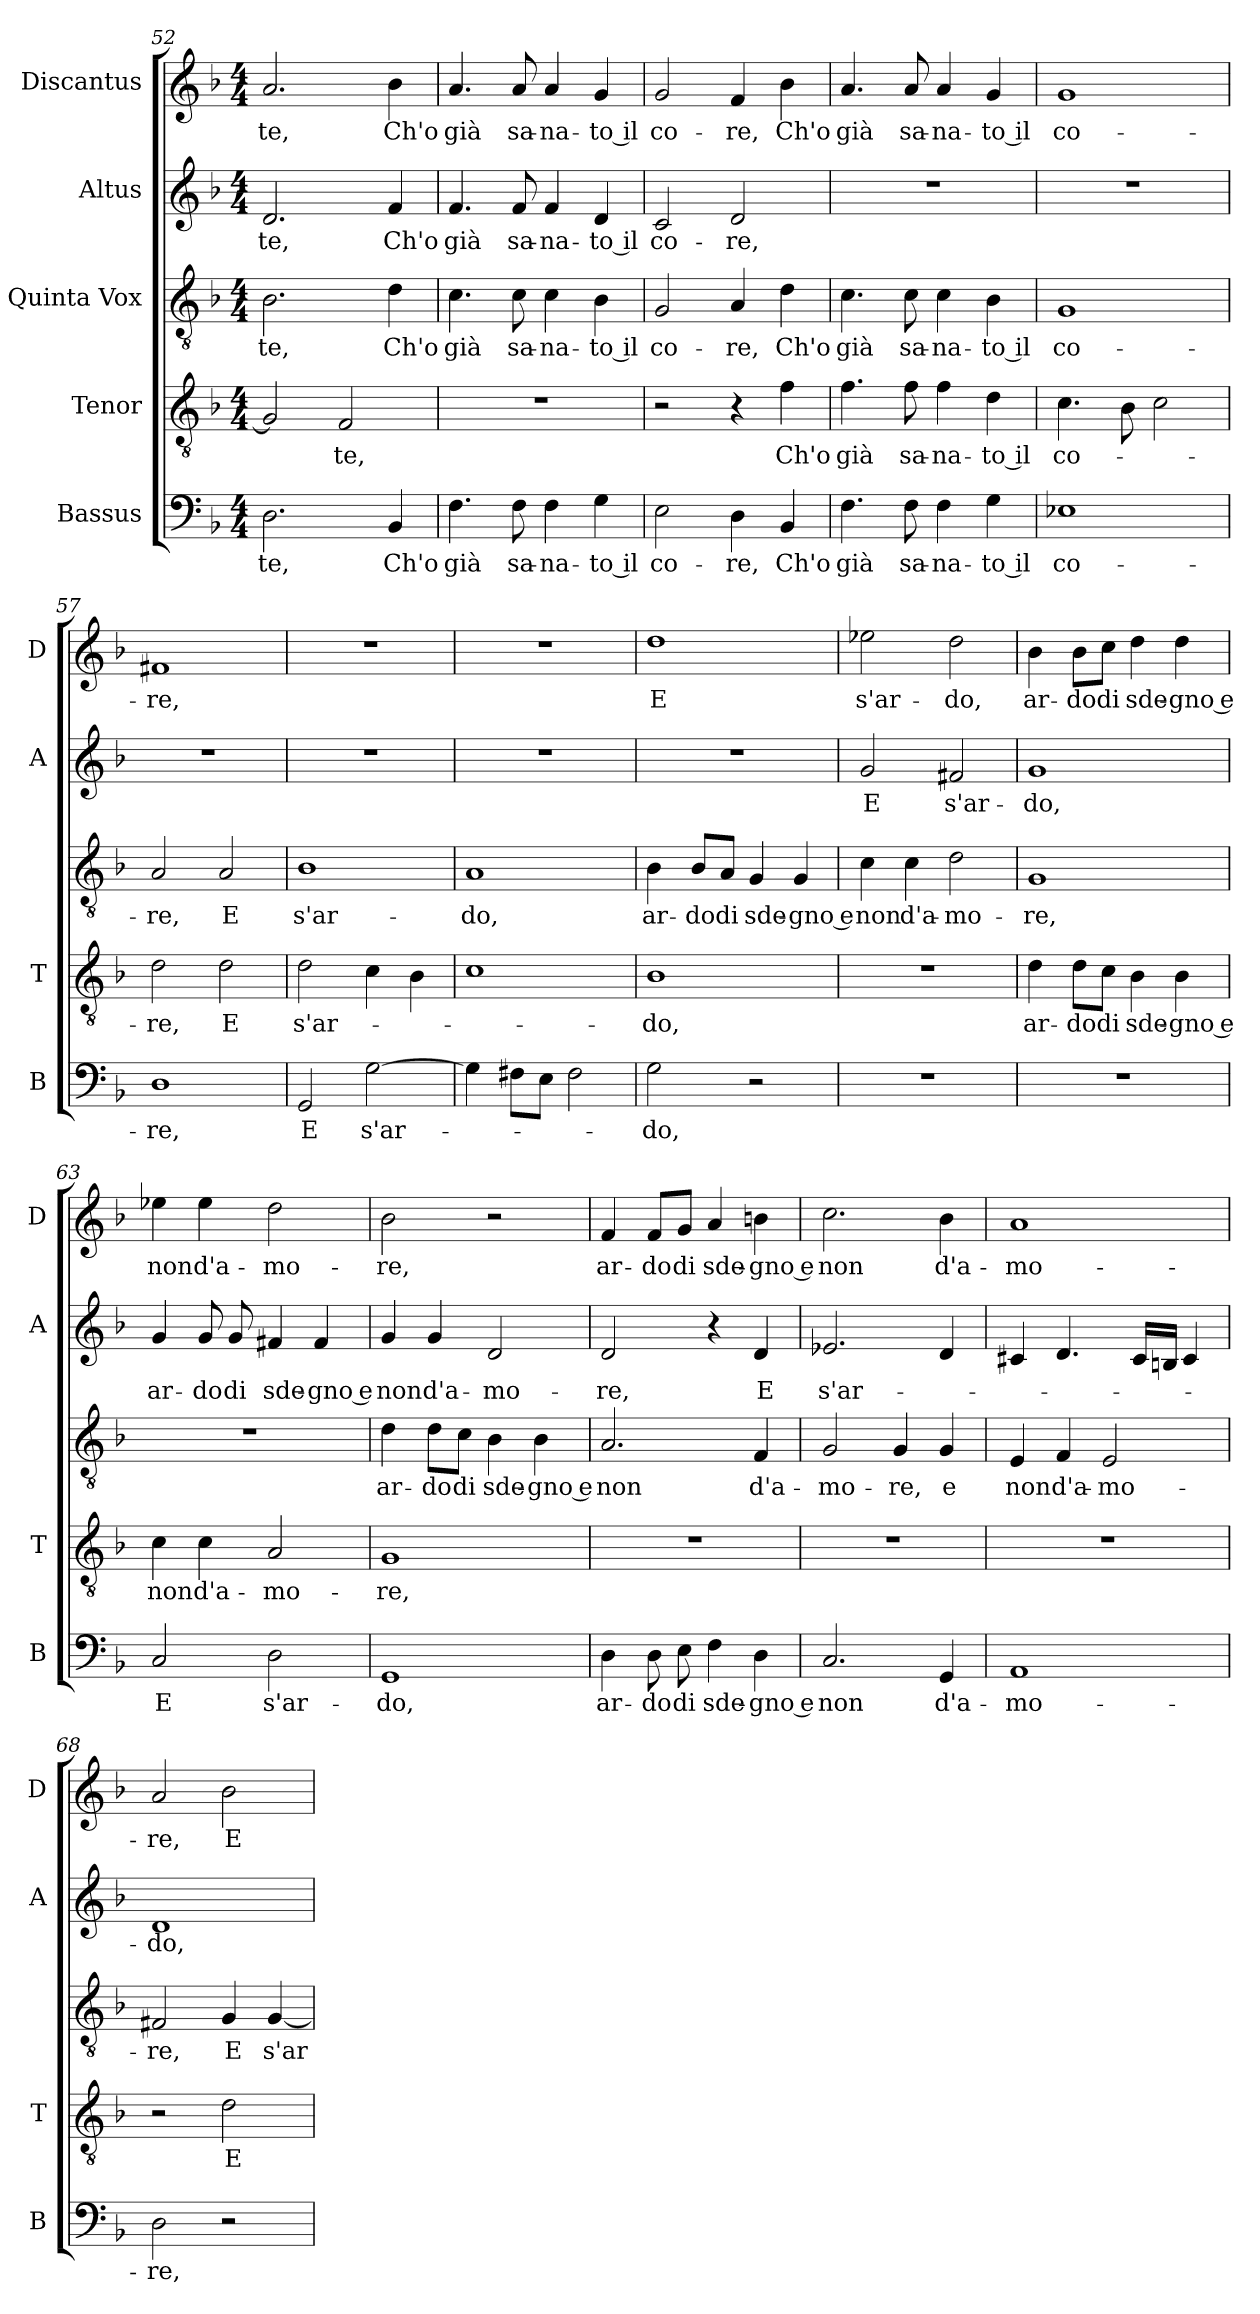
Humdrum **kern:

**kern	**text	**kern	**text	**kern	**text	**kern	**text	**kern	**text
*part5	*part5	*part4	*part4	*part3	*part3	*part2	*part2	*part1	*part1
*staff5	*staff5	*staff4	*staff4	*staff3	*staff3	*staff2	*staff2	*staff1	*staff1
*I"Bassus	*	*I"Tenor	*	*I"Quinta Vox	*	*I"Altus	*	*I"Discantus	*
*I'B	*	*I'T	*	*	*	*I'A	*	*I'D	*
*clefF4	*	*clefGv2	*	*clefGv2	*	*clefG2	*	*clefG2	*
*k[b-]	*	*k[b-]	*	*k[b-]	*	*k[b-]	*	*k[b-]	*
*F:	*	*F:	*	*F:	*	*F:	*	*F:	*
*M4/4	*	*M4/4	*	*M4/4	*	*M4/4	*	*M4/4	*
=52	=52	=52	=52	=52	=52	=52	=52	=52	=52
!	!LO:LY:b	!	!	!	!LO:LY:b	!	!LO:LY:b	!	!LO:LY:b
2.D\	-te,	2G/]	.	2.B-\	-te,	2.d/	-te,	2.a/	-te,
!	!	!	!LO:LY:b	!	!	!	!	!	!
.	.	2F/	-te,	.	.	.	.	.	.
!	!LO:LY:b	!	!	!	!LO:LY:b	!	!LO:LY:b	!	!LO:LY:b
4BB-/	Ch'o	.	.	4d\	Ch'o	4f/	Ch'o	4b-\	Ch'o
!!LO:LB:g=z
=53	=53	=53	=53	=53	=53	=53	=53	=53	=53
!	!LO:LY:b	!	!	!	!LO:LY:b	!	!LO:LY:b	!	!LO:LY:b
4.F\	già	1r	.	4.c\	già	4.f/	già	4.a/	già
!	!LO:LY:b	!	!	!	!LO:LY:b	!	!LO:LY:b	!	!LO:LY:b
8F\	sa-	.	.	8c\	sa-	8f/	sa-	8a/	sa-
!	!LO:LY:b	!	!	!	!LO:LY:b	!	!LO:LY:b	!	!LO:LY:b
4F\	-na-	.	.	4c\	-na-	4f/	-na-	4a/	-na-
!	!LO:LY:b	!	!	!	!LO:LY:b	!	!LO:LY:b	!	!LO:LY:b
4G\	-to il	.	.	4B-\	-to il	4d/	-to il	4g/	-to il
=54	=54	=54	=54	=54	=54	=54	=54	=54	=54
!	!LO:LY:b	!	!	!	!LO:LY:b	!	!LO:LY:b	!	!LO:LY:b
2E\	co-	2r	.	2G/	co-	2c/	co-	2g/	co-
!	!LO:LY:b	!	!	!	!LO:LY:b	!	!LO:LY:b	!	!LO:LY:b
4D\	-re,	4r	.	4A/	-re,	2d/	-re,	4f/	-re,
!	!LO:LY:b	!	!LO:LY:b	!	!LO:LY:b	!	!	!	!LO:LY:b
4BB-/	Ch'o	4f\	Ch'o	4d\	Ch'o	.	.	4b-\	Ch'o
=55	=55	=55	=55	=55	=55	=55	=55	=55	=55
!	!LO:LY:b	!	!LO:LY:b	!	!LO:LY:b	!	!	!	!LO:LY:b
4.F\	già	4.f\	già	4.c\	già	1r	.	4.a/	già
!	!LO:LY:b	!	!LO:LY:b	!	!LO:LY:b	!	!	!	!LO:LY:b
8F\	sa-	8f\	sa-	8c\	sa-	.	.	8a/	sa-
!	!LO:LY:b	!	!LO:LY:b	!	!LO:LY:b	!	!	!	!LO:LY:b
4F\	-na-	4f\	-na-	4c\	-na-	.	.	4a/	-na-
!	!LO:LY:b	!	!LO:LY:b	!	!LO:LY:b	!	!	!	!LO:LY:b
4G\	-to il	4d\	-to il	4B-\	-to il	.	.	4g/	-to il
=56	=56	=56	=56	=56	=56	=56	=56	=56	=56
!	!LO:LY:b	!	!LO:LY:b	!	!LO:LY:b	!	!	!	!LO:LY:b
1E-X	co-	4.c\	co-	1G	co-	1r	.	1g	co-
.	.	8B-\	.	.	.	.	.	.	.
.	.	2c\	.	.	.	.	.	.	.
=57	=57	=57	=57	=57	=57	=57	=57	=57	=57
!	!LO:LY:b	!	!LO:LY:b	!	!LO:LY:b	!	!	!	!LO:LY:b
1D	-re,	2d\	-re,	2A/	-re,	1r	.	1f#X	-re,
!	!	!	!LO:LY:b	!	!LO:LY:b	!	!	!	!
.	.	2d\	E	2A/	E	.	.	.	.
=58	=58	=58	=58	=58	=58	=58	=58	=58	=58
!	!LO:LY:b	!	!LO:LY:b	!	!LO:LY:b	!	!	!	!
2GG/	E	2d\	s'ar-	1B-	s'ar-	1r	.	1r	.
!	!LO:LY:b	!	!	!	!	!	!	!	!
[2G\	s'ar-	4c\	.	.	.	.	.	.	.
.	.	4B-\	.	.	.	.	.	.	.
=59	=59	=59	=59	=59	=59	=59	=59	=59	=59
!	!	!	!	!	!LO:LY:b	!	!	!	!
4G\]	.	1c	.	1A	-do,	1r	.	1r	.
8F#X\L	.	.	.	.	.	.	.	.	.
8E\J	.	.	.	.	.	.	.	.	.
2F#\	.	.	.	.	.	.	.	.	.
!!LO:PB:g=z
=60	=60	=60	=60	=60	=60	=60	=60	=60	=60
!	!LO:LY:b	!	!LO:LY:b	!	!LO:LY:b	!	!	!	!LO:LY:b
2G\	-do,	1B-	-do,	4B-\	ar-	1r	.	1dd	E
!	!	!	!	!	!LO:LY:b	!	!	!	!
.	.	.	.	8B-/L	-do	.	.	.	.
!	!	!	!	!	!LO:LY:b	!	!	!	!
.	.	.	.	8A/J	di	.	.	.	.
!	!	!	!	!	!LO:LY:b	!	!	!	!
2r	.	.	.	4G/	sde-	.	.	.	.
!	!	!	!	!	!LO:LY:b	!	!	!	!
.	.	.	.	4G/	-gno e	.	.	.	.
=61	=61	=61	=61	=61	=61	=61	=61	=61	=61
!	!	!	!	!	!LO:LY:b	!	!LO:LY:b	!	!LO:LY:b
1r	.	1r	.	4c\	non	2g/	E	2ee-X\	s'ar-
!	!	!	!	!	!LO:LY:b	!	!	!	!
.	.	.	.	4c\	d'a-	.	.	.	.
!	!	!	!	!	!LO:LY:b	!	!LO:LY:b	!	!LO:LY:b
.	.	.	.	2d\	-mo-	2f#X/	s'ar-	2dd\	-do,
=62	=62	=62	=62	=62	=62	=62	=62	=62	=62
!	!	!	!LO:LY:b	!	!LO:LY:b	!	!LO:LY:b	!	!LO:LY:b
1r	.	4d\	ar-	1G	-re,	1g	-do,	4b-\	ar-
!	!	!	!LO:LY:b	!	!	!	!	!	!LO:LY:b
.	.	8d\L	-do	.	.	.	.	8b-\L	-do
!	!	!	!LO:LY:b	!	!	!	!	!	!LO:LY:b
.	.	8c\J	di	.	.	.	.	8cc\J	di
!	!	!	!LO:LY:b	!	!	!	!	!	!LO:LY:b
.	.	4B-\	sde-	.	.	.	.	4dd\	sde-
!	!	!	!LO:LY:b	!	!	!	!	!	!LO:LY:b
.	.	4B-\	-gno e	.	.	.	.	4dd\	-gno e
=63	=63	=63	=63	=63	=63	=63	=63	=63	=63
!	!LO:LY:b	!	!LO:LY:b	!	!	!	!LO:LY:b	!	!LO:LY:b
2C/	E	4c\	non	1r	.	4g/	ar-	4ee-X\	non
!	!	!	!LO:LY:b	!	!	!	!LO:LY:b	!	!LO:LY:b
.	.	4c\	d'a-	.	.	8g/	-do	4ee-\	d'a-
!	!	!	!	!	!	!	!LO:LY:b	!	!
.	.	.	.	.	.	8g/	di	.	.
!	!LO:LY:b	!	!LO:LY:b	!	!	!	!LO:LY:b	!	!LO:LY:b
2D\	s'ar-	2A/	-mo-	.	.	4f#X/	sde-	2dd\	-mo-
!	!	!	!	!	!	!	!LO:LY:b	!	!
.	.	.	.	.	.	4f#/	-gno e	.	.
=64	=64	=64	=64	=64	=64	=64	=64	=64	=64
!	!LO:LY:b	!	!LO:LY:b	!	!LO:LY:b	!	!LO:LY:b	!	!LO:LY:b
1GG	-do,	1G	-re,	4d\	ar-	4g/	non	2b-\	-re,
!	!	!	!	!	!LO:LY:b	!	!LO:LY:b	!	!
.	.	.	.	8d\L	-do	4g/	d'a-	.	.
!	!	!	!	!	!LO:LY:b	!	!	!	!
.	.	.	.	8c\J	di	.	.	.	.
!	!	!	!	!	!LO:LY:b	!	!LO:LY:b	!	!
.	.	.	.	4B-\	sde-	2d/	-mo-	2r	.
!	!	!	!	!	!LO:LY:b	!	!	!	!
.	.	.	.	4B-\	-gno e	.	.	.	.
=65	=65	=65	=65	=65	=65	=65	=65	=65	=65
!	!LO:LY:b	!	!	!	!LO:LY:b	!	!LO:LY:b	!	!LO:LY:b
4D\	ar-	1r	.	2.A/	non	2d/	-re,	4f/	ar-
!	!LO:LY:b	!	!	!	!	!	!	!	!LO:LY:b
8D\	-do	.	.	.	.	.	.	8f/L	-do
!	!LO:LY:b	!	!	!	!	!	!	!	!LO:LY:b
8E\	di	.	.	.	.	.	.	8g/J	di
!	!LO:LY:b	!	!	!	!	!	!	!	!LO:LY:b
4F\	sde-	.	.	.	.	4r	.	4a/	sde-
!	!LO:LY:b	!	!	!	!LO:LY:b	!	!LO:LY:b	!	!LO:LY:b
4D\	-gno e	.	.	4F/	d'a-	4d/	E	4bn\	-gno e
!!LO:LB:g=z
=66	=66	=66	=66	=66	=66	=66	=66	=66	=66
!	!LO:LY:b	!	!	!	!LO:LY:b	!	!LO:LY:b	!	!LO:LY:b
2.C/	non	1r	.	2G/	-mo-	2.e-X/	s'ar-	2.cc\	non
!	!	!	!	!	!LO:LY:b	!	!	!	!
.	.	.	.	4G/	-re,	.	.	.	.
!	!LO:LY:b	!	!	!	!LO:LY:b	!	!	!	!LO:LY:b
4GG/	d'a-	.	.	4G/	e	4d/	.	4b-\	d'a-
=67	=67	=67	=67	=67	=67	=67	=67	=67	=67
!	!LO:LY:b	!	!	!	!LO:LY:b	!	!	!	!LO:LY:b
1AA	-mo-	1r	.	4E/	non	4c#X/	.	1a	-mo-
!	!	!	!	!	!LO:LY:b	!	!	!	!
.	.	.	.	4F/	d'a-	4.d/	.	.	.
!	!	!	!	!	!LO:LY:b	!	!	!	!
.	.	.	.	2E/	-mo-	.	.	.	.
.	.	.	.	.	.	16c#/LL	.	.	.
.	.	.	.	.	.	16Bn/JJ	.	.	.
.	.	.	.	.	.	4c#/	.	.	.
=68	=68	=68	=68	=68	=68	=68	=68	=68	=68
!	!LO:LY:b	!	!	!	!LO:LY:b	!	!LO:LY:b	!	!LO:LY:b
2D\	-re,	2r	.	2F#X/	-re,	1d	-do,	2a/	-re,
!	!	!	!LO:LY:b	!	!LO:LY:b	!	!	!	!LO:LY:b
2r	.	2d\	E	4G/	E	.	.	2b-\	E
!	!	!	!	!	!LO:LY:b	!	!	!	!
.	.	.	.	[4G/	s'ar-	.	.	.	.
=	=	=	=	=	=	=	=	=	=
*-	*-	*-	*-	*-	*-	*-	*-	*-	*-
